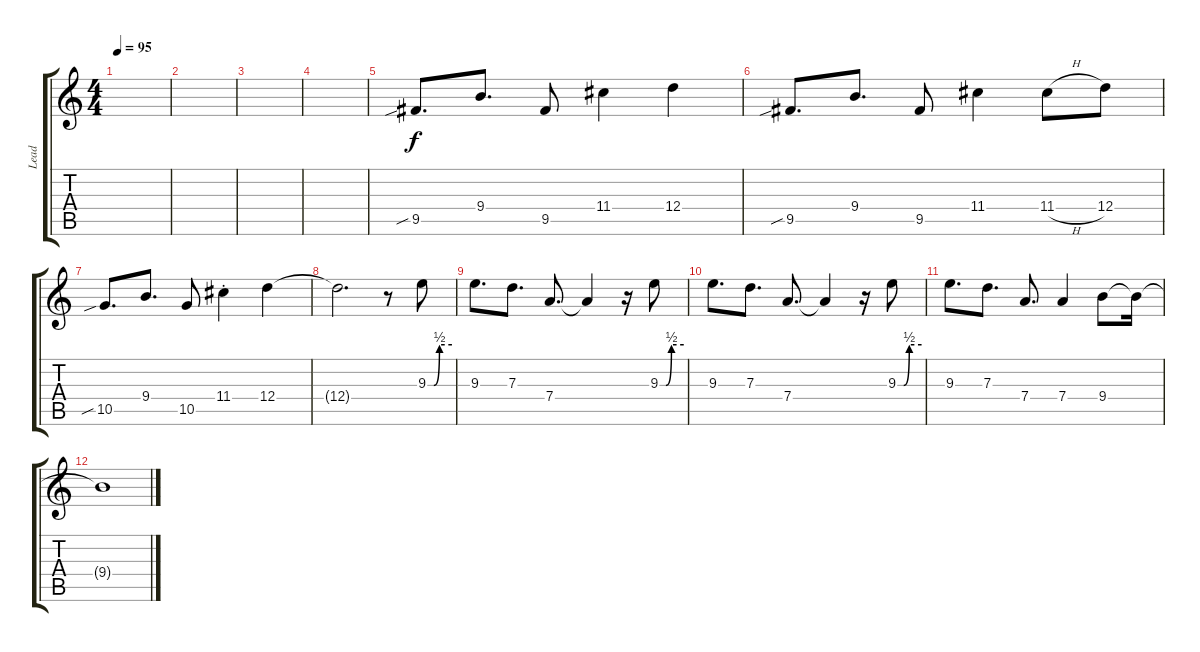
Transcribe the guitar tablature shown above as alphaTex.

\track ("Lead" "Lead") {instrument overdrivenguitar}
\staff {score tabs}
\tuning (E4 B3 G3 D3 A2 E2) {hide}
\ts (4 4)
\tempo 95
\clef g2
\ks c
|
|
|
|
9.5{sib}.8{d} 9.4.8{d} 9.5.8 11.4.4 12.4.4 |
9.5{sib}.8{d} 9.4.8{d} 9.5.8 11.4.4 11.4{h}.8 12.4.8 |
10.5{sib}.8{d} 9.4.8{d} 10.5.8 11.4{st}.4 12.4.4 |
12.4{t}.2{d} r.8 9.3{be (custom 0 0 15 0 29 2 60 2)}.8 |
9.3.8{d} 7.3.8{d} 7.4.8{d} 7.4{t}.4 r.16 9.3{be (custom 0 0 15 0 29 2 60 2)}.8 |
9.3.8{d} 7.3.8{d} 7.4.8{d} 7.4{t}.4 r.16 9.3{be (custom 0 0 15 0 29 2 60 2)}.8 |
9.3.8{d} 7.3.8{d} 7.4.8{d} 7.4.4 9.4.8 9.4{t}.16 |
9.4{t}.1
